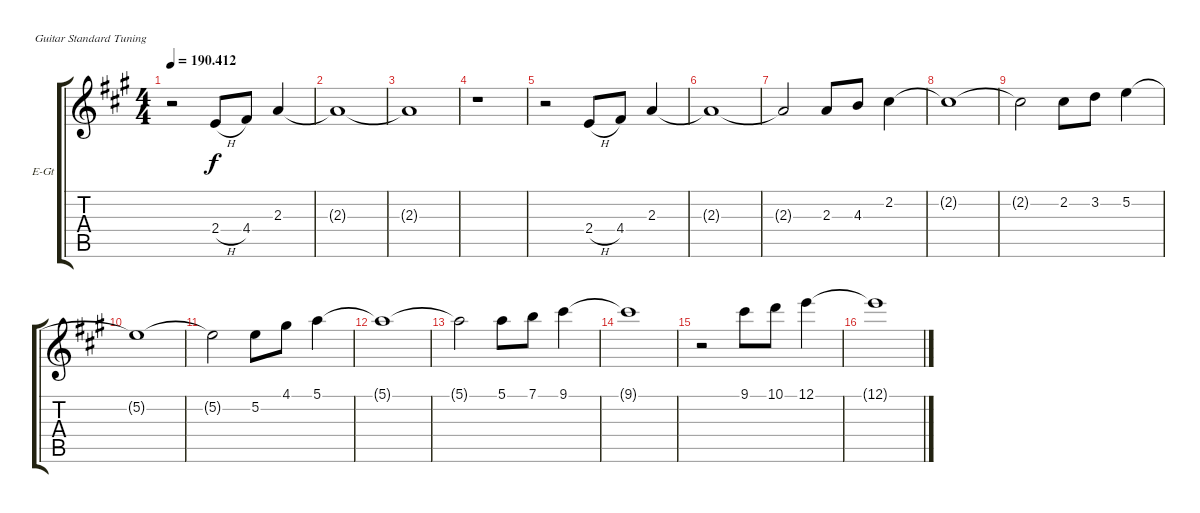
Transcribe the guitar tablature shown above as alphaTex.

\defaultSystemsLayout 4
\bracketExtendMode groupsimilarinstruments
\firstSystemTrackNameOrientation horizontal
\otherSystemsTrackNameOrientation horizontal
\track ("Gtr. 2 (elec.)" "E-Gt") {instrument electricguitarclean}
\staff {score tabs}
\tuning (E4 B3 G3 D3 A2 E2)
\ts (4 4)
\tempo
190.412
\accidentals auto
\clef g2
\ottava regular
\simile none
\ks a
r.2{dy f} 2.4{h}.8 4.4.8 2.3.4 |
2.3{t}.1 |
2.3{t}.1 |
r.1 |
r.2 2.4{h}.8 4.4.8 2.3.4 |
2.3{t}.1 |
2.3{t}.2 2.3.8 4.3.8 2.2.4 |
2.2{t}.1 |
2.2{t}.2 2.2.8 3.2.8 5.2.4 |
5.2{t}.1 |
5.2{t}.2 5.2.8 4.1.8 5.1.4 |
5.1{t}.1 |
5.1{t}.2 5.1.8 7.1.8 9.1.4 |
9.1{t}.1 |
r.2 9.1.8 10.1.8 12.1.4 |
12.1{t}.1
